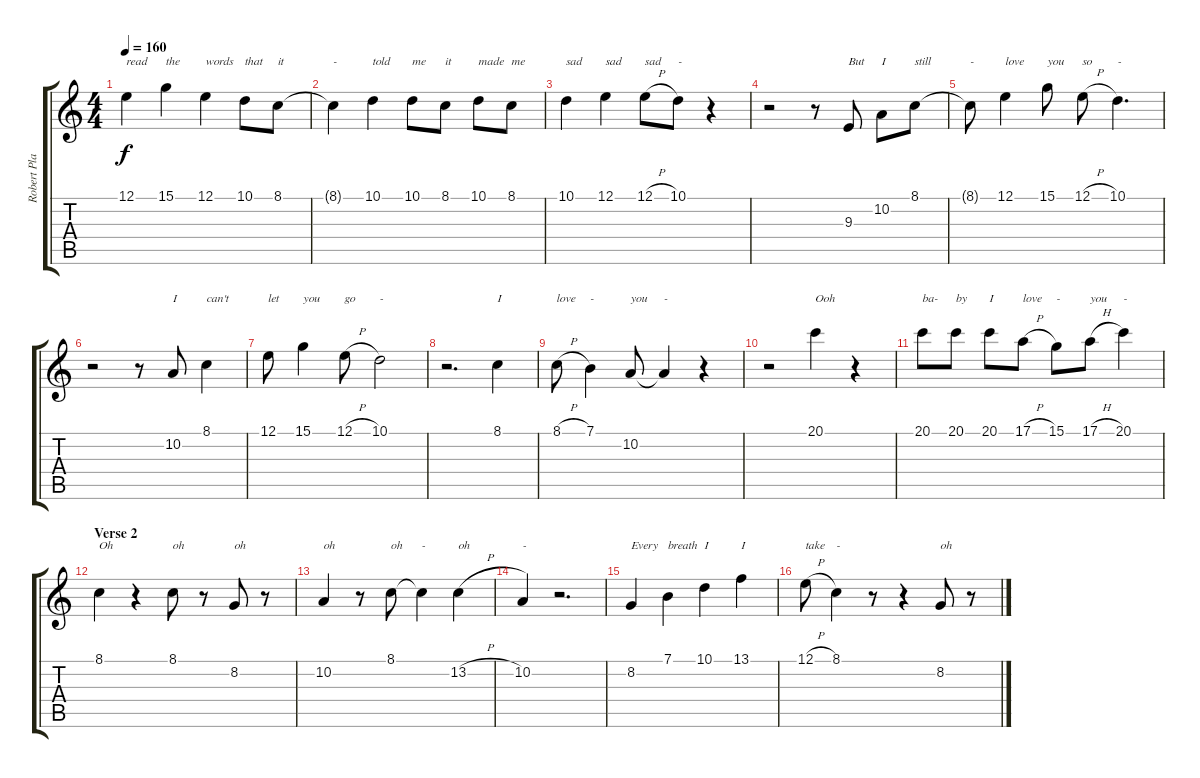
\track ("Robert Plant - Vocals" "Robert Pla") {instrument steeldrums}
\staff {score tabs}
\tuning (E4 B3 G3 D3 A2 E2) {hide}
\ts (4 4)
\tempo 160
\clef g2
\ks c
12.1.4{txt "read" dy f} 15.1.4{txt "the"} 12.1.4{txt "words"} 10.1.8{txt "that"} 8.1.8{txt "it"} |
8.1{t}.4{txt "-"} 10.1.4{txt "told"} 10.1.8{txt "me"} 8.1.8{txt "it"} 10.1.8{txt "made"} 8.1.8{txt "me"} |
10.1.4{txt "sad"} 12.1.4{txt "sad"} 12.1{h}.8{txt "sad"} 10.1.8{txt "-"} r.4 |
r.2 r.8 9.3.8{txt "But"} 10.2.8{txt "I"} 8.1.8{txt "still"} |
8.1{t}.8{txt "-"} 12.1.4{txt "love"} 15.1.8{txt "you"} 12.1{h}.8{txt "so"} 10.1.4{d txt "-"} |
r.2 r.8 10.2.8{txt "I"} 8.1.4{txt "can't"} |
12.1.8{txt "let"} 15.1.4{txt "you"} 12.1{h}.8{txt "go"} 10.1.2{txt "-"} |
r.2{d} 8.1.4{txt "I"} |
8.1{h}.8{txt "love"} 7.1.4{txt "-"} 10.2.8{txt "you"} 10.2{t}.4{txt "-"} r.4 |
r.2 20.1.4{txt "Ooh"} r.4 |
20.1.8{txt "ba-"} 20.1.8{txt "by"} 20.1.8{txt "I"} 17.1{h}.8{txt "love"} 15.1.8{txt "-"} 17.1{h}.8{txt "you"} 20.1.4{txt "-"} |
\section ("" "Verse 2")
8.1.4{txt "Oh"} r.4 8.1.8{txt "oh"} r.8 8.2.8{txt "oh"} r.8 |
10.2.4{txt "oh"} r.8 8.1.8{txt "oh"} 8.1{t}.4{txt "-"} 13.2{h}.4{txt "oh"} |
10.2.4{txt "-"} r.2{d} |
8.2.4{txt "Every"} 7.1.4{txt "breath"} 10.1.4{txt "I"} 13.1.4{txt "I"} |
12.1{h}.8{txt "take"} 8.1.4{txt "-"} r.8 r.4 8.2.8{txt "oh"} r.8
